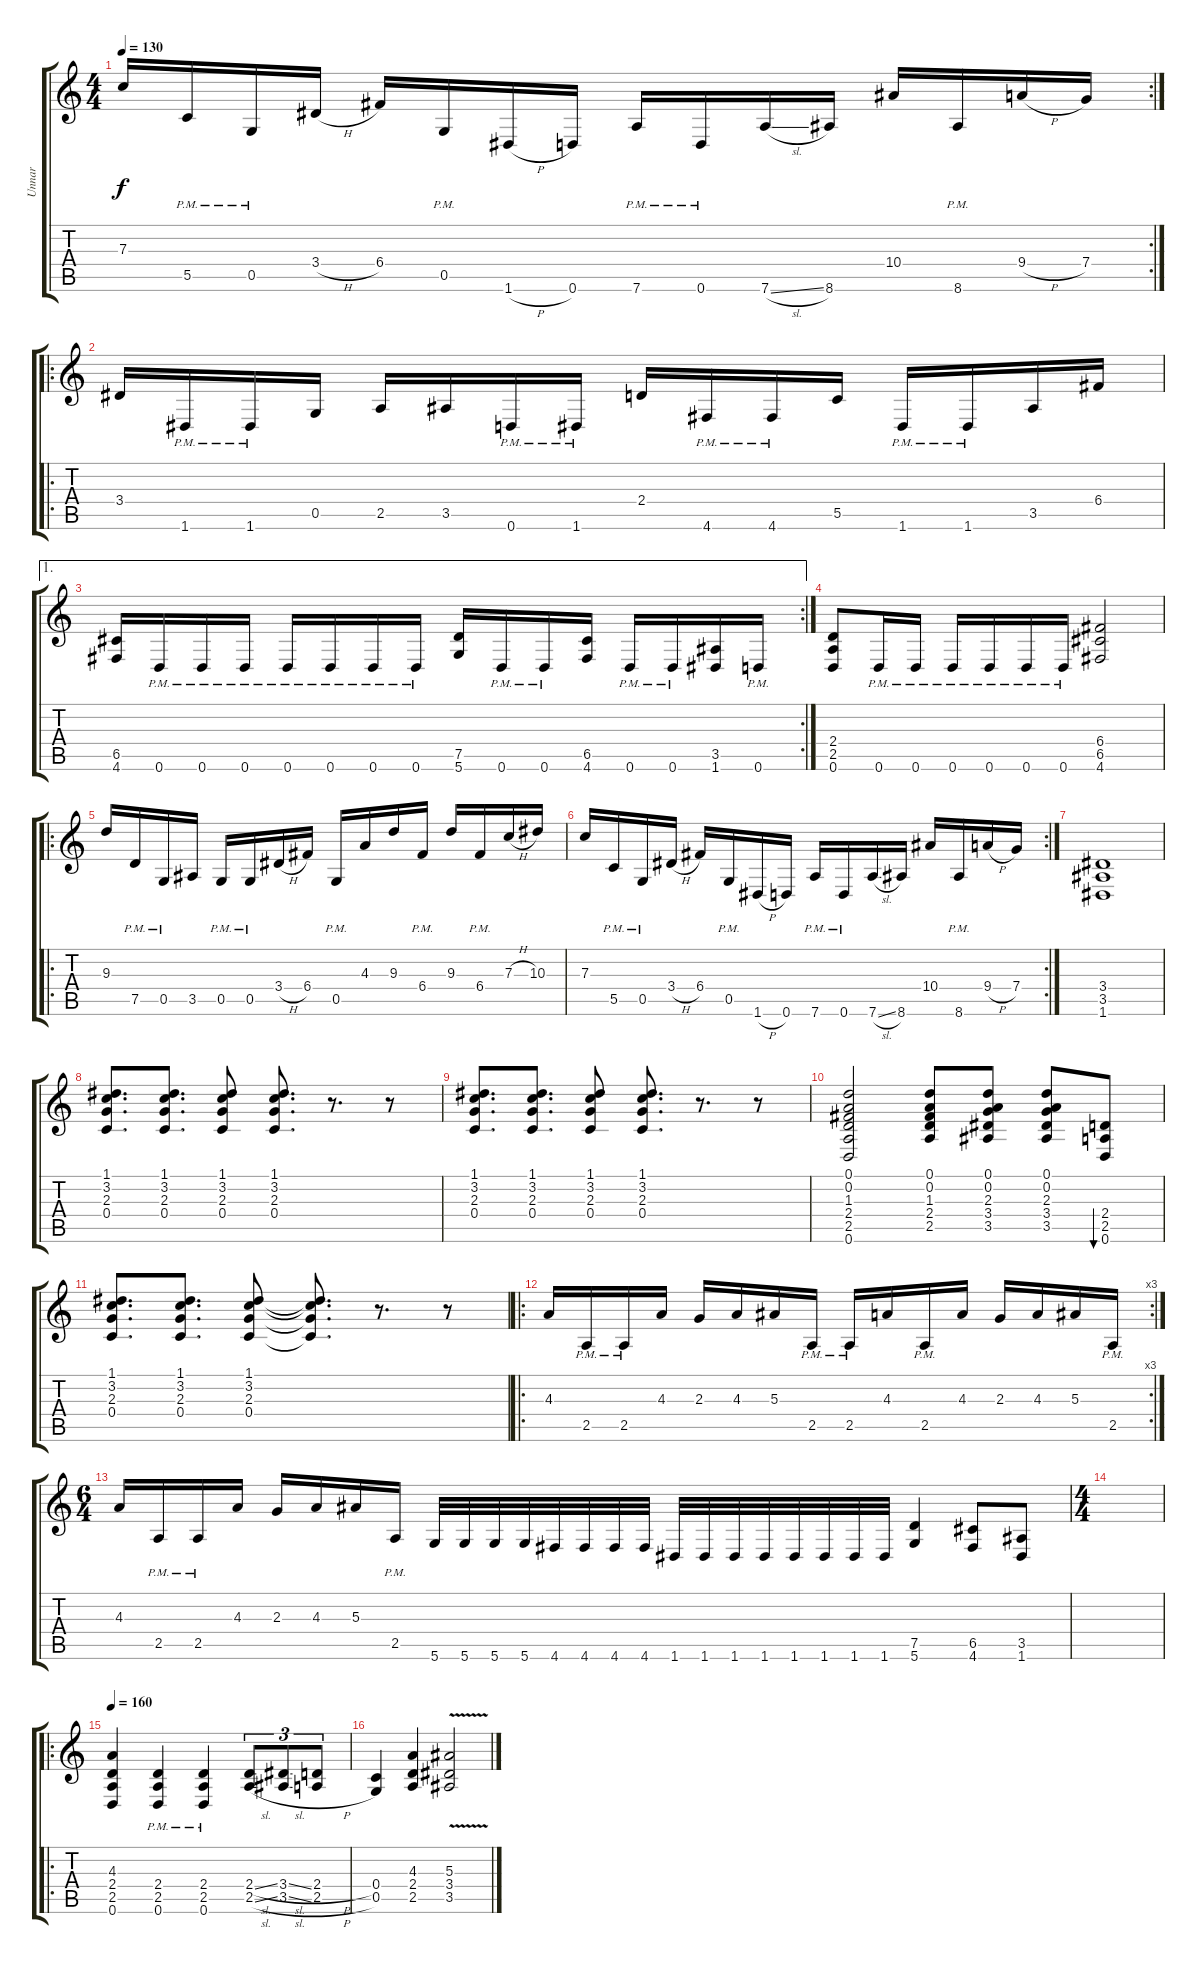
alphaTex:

\track ("Unnar" "Unnar") {instrument distortionguitar}
\staff {score tabs}
\tuning (D4 A3 F3 C3 G2 D2) {hide}
\rc 2
\ts (4 4)
\tempo 130
\clef g2
\ks c
7.3.16{dy f} 5.5{pm}.16 0.5{pm}.16 3.4{h}.16 6.4.16 0.5{pm}.16 1.6{h}.16 0.6.16 7.6{pm}.16 0.6{pm}.16 7.6{sl}.16 8.6.16 10.4.16 8.6{pm}.16 9.4{h}.16 7.4.16 |
\ro
3.4.16 1.6{pm}.16 1.6{pm}.16 0.5.16 2.5.16 3.5.16 0.6{pm}.16 1.6{pm}.16 2.4.16 4.6{pm}.16 4.6{pm}.16 5.5.16 1.6{pm}.16 1.6{pm}.16 3.5.16 6.4.16 |
\ae 1
\rc 2
(6.5 4.6).16 0.6{pm}.16 0.6{pm}.16 0.6{pm}.16 0.6{pm}.16 0.6{pm}.16 0.6{pm}.16 0.6{pm}.16 (7.5 5.6).16 0.6{pm}.16 0.6{pm}.16 (6.5 4.6).16 0.6{pm}.16 0.6{pm}.16 (3.5 1.6).16 0.6{pm}.16 |
(2.4 2.5 0.6).8 0.6{pm}.16 0.6{pm}.16 0.6{pm}.16 0.6{pm}.16 0.6{pm}.16 0.6{pm}.16 (6.4 6.5 4.6).2 |
\ro
9.3.16 7.5{pm}.16 0.5{pm}.16 3.5.16 0.5{pm}.16 0.5{pm}.16 3.4{h}.16 6.4.16 0.5{pm}.16 4.3.16 9.3.16 6.4{pm}.16 9.3.16 6.4{pm}.16 7.3{h}.16 10.3.16 |
\rc 2
7.3.16 5.5{pm}.16 0.5{pm}.16 3.4{h}.16 6.4.16 0.5{pm}.16 1.6{h}.16 0.6.16 7.6{pm}.16 0.6{pm}.16 7.6{sl}.16 8.6.16 10.4.16 8.6{pm}.16 9.4{h}.16 7.4.16 |
(3.4 3.5 1.6).1 |
(1.1 3.2 2.3 0.4).8{d} (1.1 3.2 2.3 0.4).8{d} (1.1 3.2 2.3 0.4).8 (1.1 3.2 2.3 0.4).8{d} r.8{d} r.8 |
(1.1 3.2 2.3 0.4).8{d} (1.1 3.2 2.3 0.4).8{d} (1.1 3.2 2.3 0.4).8 (1.1 3.2 2.3 0.4).8{d} r.8{d} r.8 |
(0.1 0.2 1.3 2.4 2.5 0.6).2 (0.1 0.2 1.3 2.4 2.5).8 (0.1 0.2 2.3 3.4 3.5).8 (0.1 0.2 2.3 3.4 3.5).8 (2.4 2.5 0.6).8{bu 60} |
(1.1 3.2 2.3 0.4).8{d} (1.1 3.2 2.3 0.4).8{d} (1.1 3.2 2.3 0.4).8 (1.1{t} 3.2{t} 2.3{t} 0.4{t}).8{d} r.8{d} r.8 |
\ro
\rc 3
4.3.16 2.5{pm}.16 2.5{pm}.16 4.3.16 2.3.16 4.3.16 5.3.16 2.5{pm}.16 2.5{pm}.16 4.3.16 2.5{pm}.16 4.3.16 2.3.16 4.3.16 5.3.16 2.5{pm}.16 |
\ts (6 4)
4.3.16 2.5{pm}.16 2.5{pm}.16 4.3.16 2.3.16 4.3.16 5.3.16 2.5{pm}.16 5.6.32 5.6.32 5.6.32 5.6.32 4.6.32 4.6.32 4.6.32 4.6.32 1.6.32 1.6.32 1.6.32 1.6.32 1.6.32 1.6.32 1.6.32 1.6.32 (7.5 5.6).4 (6.5 4.6).8 (3.5 1.6).8 |
\ts (4 4)
|
\ro
\tempo 160
(4.3 2.4 2.5 0.6).4 (2.4{pm} 2.5{pm} 0.6{pm}).4 (2.4{pm} 2.5{pm} 0.6{pm}).4 (2.4{sl} 2.5{sl}).8{tu (3 2)} (3.4{sl} 3.5{sl}).8{tu (3 2)} (2.4{h} 2.5{h}).8{tu (3 2)} |
(0.4 0.5).4 (4.3 2.4 2.5).4 (5.3{v} 3.4{v} 3.5{v}).2
